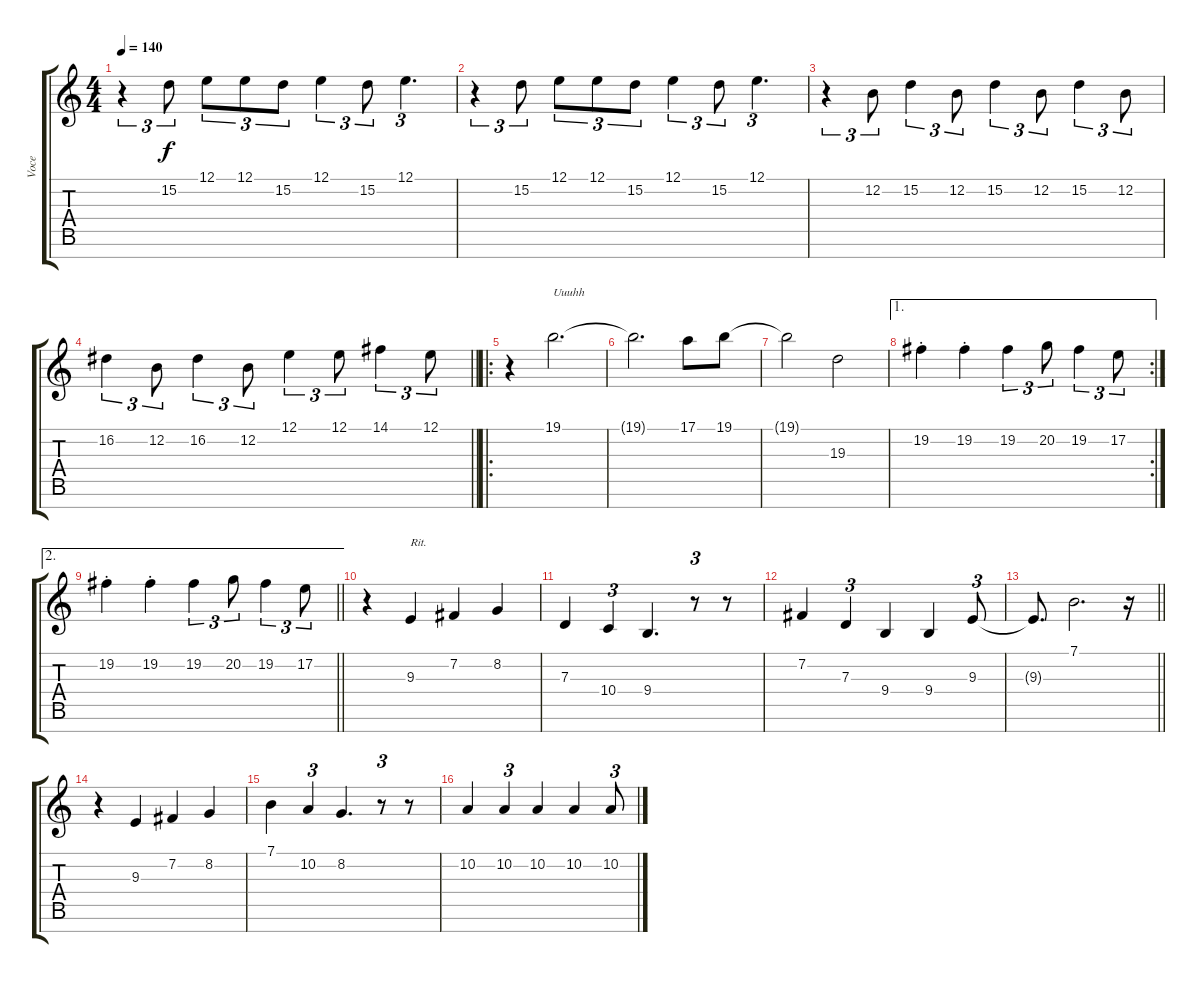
\track ("Voce" "Voce") {instrument lead1square}
\staff {score tabs}
\tuning (E4 B3 G3 D3 A2 E2 B1) {hide}
\ts (4 4)
\tempo 140
\clef g2
\ks c
r.4{tu (3 2) dy f} 15.2.8{tu (3 2)} 12.1.8{tu (3 2)} 12.1.8{tu (3 2)} 15.2.8{tu (3 2)} 12.1.4{tu (3 2)} 15.2.8{tu (3 2)} 12.1.4{d tu (3 2)} |
r.4{tu (3 2)} 15.2.8{tu (3 2)} 12.1.8{tu (3 2)} 12.1.8{tu (3 2)} 15.2.8{tu (3 2)} 12.1.4{tu (3 2)} 15.2.8{tu (3 2)} 12.1.4{d tu (3 2)} |
r.4{tu (3 2)} 12.2.8{tu (3 2)} 15.2.4{tu (3 2)} 12.2.8{tu (3 2)} 15.2.4{tu (3 2)} 12.2.8{tu (3 2)} 15.2.4{tu (3 2)} 12.2.8{tu (3 2)} |
\barLineRight lightlight
16.2.4{tu (3 2)} 12.2.8{tu (3 2)} 16.2.4{tu (3 2)} 12.2.8{tu (3 2)} 12.1.4{tu (3 2)} 12.1.8{tu (3 2)} 14.1.4{tu (3 2)} 12.1.8{tu (3 2)} |
\ro
r.4 19.1.2{d txt "Uuuhh"} |
19.1{t}.2{d} 17.1.8 19.1.8 |
19.1{t}.2 19.3.2 |
\ae 1
\rc 2
19.2{st}.4 19.2{st}.4 19.2.4{tu (3 2)} 20.2.8{tu (3 2)} 19.2.4{tu (3 2)} 17.2.8{tu (3 2)} |
\ae 2
\barLineRight lightlight
19.2{st}.4 19.2{st}.4 19.2.4{tu (3 2)} 20.2.8{tu (3 2)} 19.2.4{tu (3 2)} 17.2.8{tu (3 2)} |
r.4 9.3.4{txt "Rit."} 7.2.4 8.2.4 |
7.3.4 10.4.4{tu (3 2)} 9.4.4{d} r.8{tu (3 2)} r.8 |
7.2.4 7.3.4{tu (3 2)} 9.4.4 9.4.4 9.3.8{tu (3 2)} |
\barLineRight lightlight
9.3{t}.8{d} 7.1.2{d} r.16 |
r.4 9.3.4 7.2.4 8.2.4 |
7.1.4 10.2.4{tu (3 2)} 8.2.4{d} r.8{tu (3 2)} r.8 |
10.2.4 10.2.4{tu (3 2)} 10.2.4 10.2.4 10.2.8{tu (3 2)}
